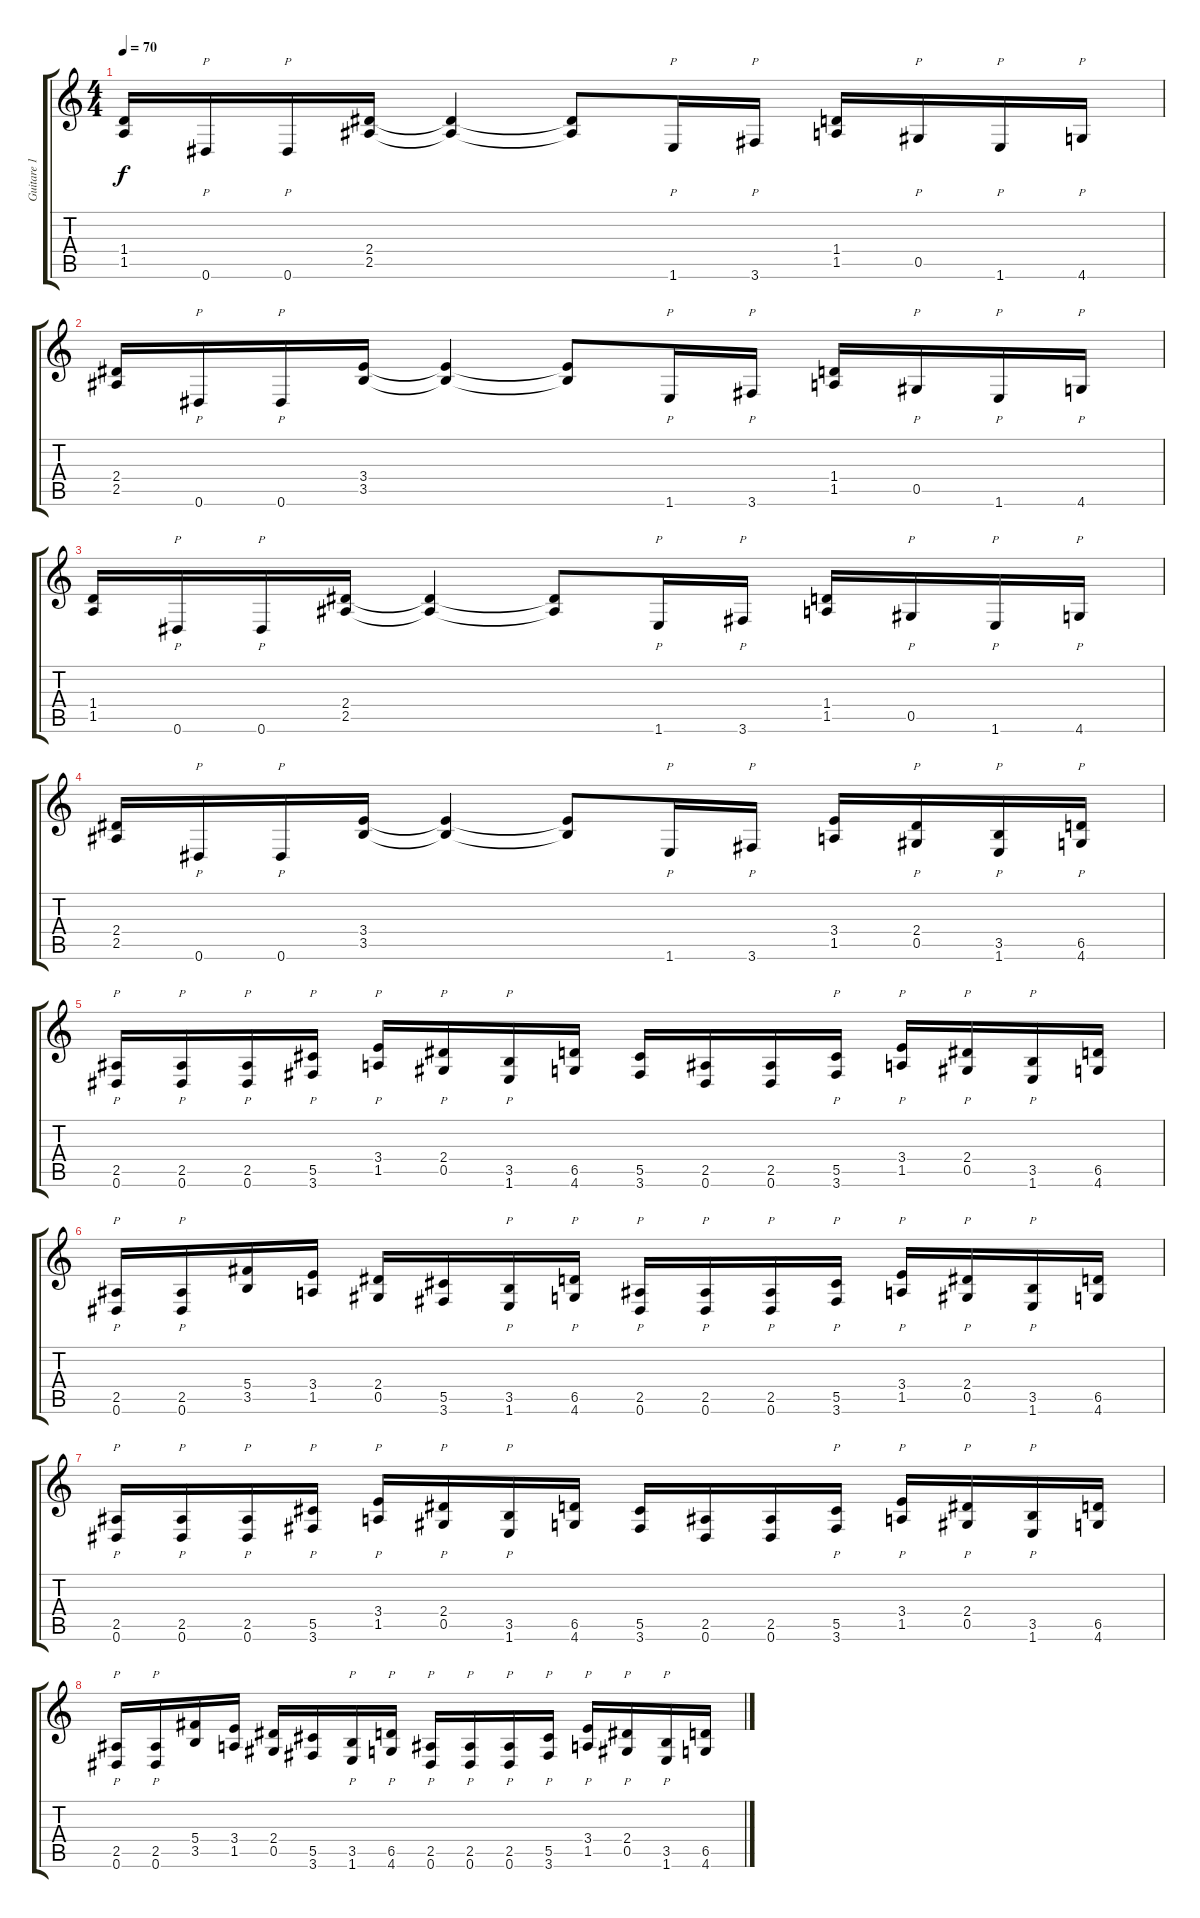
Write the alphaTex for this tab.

\track ("Guitare 1" "Guitare 1") {instrument distortionguitar}
\staff {score tabs}
\tuning (Eb4 Bb3 Gb3 Db3 Ab2 Eb2) {hide}
\ts (4 4)
\tempo 70
\clef g2
\ks c
(1.4 1.5).16{dy f} 0.6.16{p} 0.6.16{p} (2.4 2.5).16 (2.4{t} 2.5{t}).4 (2.4{t} 2.5{t}).8 1.6.16{p} 3.6.16{p} (1.4 1.5).16 0.5.16{p} 1.6.16{p} 4.6.16{p} |
(2.4 2.5).16 0.6.16{p} 0.6.16{p} (3.4 3.5).16 (3.4{t} 3.5{t}).4 (3.4{t} 3.5{t}).8 1.6.16{p} 3.6.16{p} (1.4 1.5).16 0.5.16{p} 1.6.16{p} 4.6.16{p} |
(1.4 1.5).16 0.6.16{p} 0.6.16{p} (2.4 2.5).16 (2.4{t} 2.5{t}).4 (2.4{t} 2.5{t}).8 1.6.16{p} 3.6.16{p} (1.4 1.5).16 0.5.16{p} 1.6.16{p} 4.6.16{p} |
(2.4 2.5).16 0.6.16{p} 0.6.16{p} (3.4 3.5).16 (3.4{t} 3.5{t}).4 (3.4{t} 3.5{t}).8 1.6.16{p} 3.6.16{p} (3.4 1.5).16 (2.4 0.5).16{p} (3.5 1.6).16{p} (6.5 4.6).16{p} |
(2.5 0.6).16{p} (2.5 0.6).16{p} (2.5 0.6).16{p} (5.5 3.6).16{p} (3.4 1.5).16{p} (2.4 0.5).16{p} (3.5 1.6).16{p} (6.5 4.6).16 (5.5 3.6).16 (2.5 0.6).16 (2.5 0.6).16 (5.5 3.6).16{p} (3.4 1.5).16{p} (2.4 0.5).16{p} (3.5 1.6).16{p} (6.5 4.6).16 |
(2.5 0.6).16{p} (2.5 0.6).16{p} (5.4 3.5).16 (3.4 1.5).16 (2.4 0.5).16 (5.5 3.6).16 (3.5 1.6).16{p} (6.5 4.6).16{p} (2.5 0.6).16{p} (2.5 0.6).16{p} (2.5 0.6).16{p} (5.5 3.6).16{p} (3.4 1.5).16{p} (2.4 0.5).16{p} (3.5 1.6).16{p} (6.5 4.6).16 |
(2.5 0.6).16{p} (2.5 0.6).16{p} (2.5 0.6).16{p} (5.5 3.6).16{p} (3.4 1.5).16{p} (2.4 0.5).16{p} (3.5 1.6).16{p} (6.5 4.6).16 (5.5 3.6).16 (2.5 0.6).16 (2.5 0.6).16 (5.5 3.6).16{p} (3.4 1.5).16{p} (2.4 0.5).16{p} (3.5 1.6).16{p} (6.5 4.6).16 |
(2.5 0.6).16{p} (2.5 0.6).16{p} (5.4 3.5).16 (3.4 1.5).16 (2.4 0.5).16 (5.5 3.6).16 (3.5 1.6).16{p} (6.5 4.6).16{p} (2.5 0.6).16{p} (2.5 0.6).16{p} (2.5 0.6).16{p} (5.5 3.6).16{p} (3.4 1.5).16{p} (2.4 0.5).16{p} (3.5 1.6).16{p} (6.5 4.6).16
